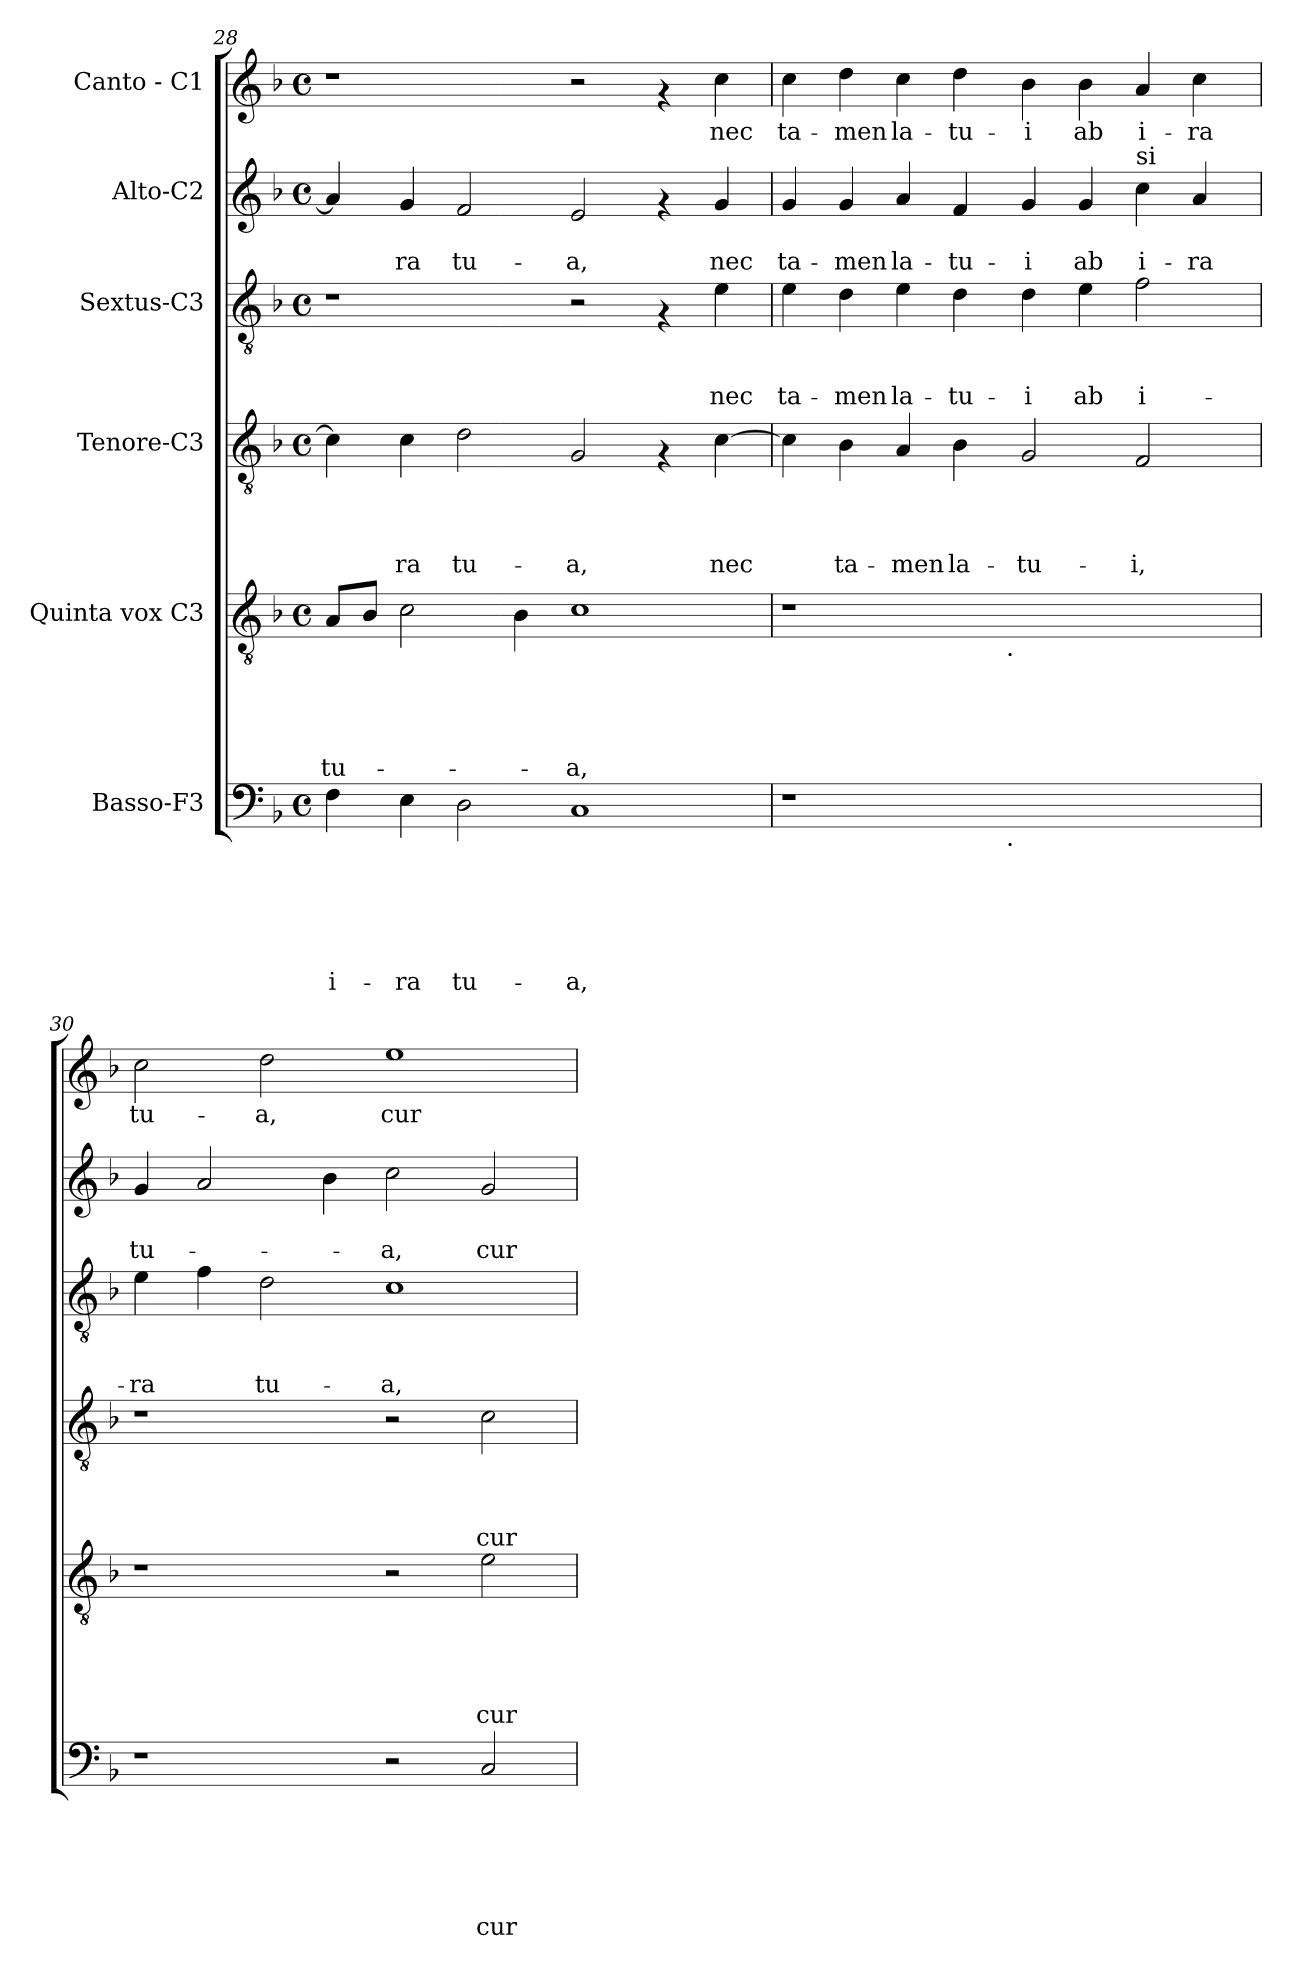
**kern	**text	**text	**text	**text	**text	**text	**kern	**text	**text	**text	**text	**text	**kern	**text	**text	**text	**text	**kern	**text	**text	**text	**kern	**text	**text	**kern	**text
*part6	*part6	*part6	*part6	*part6	*part6	*part6	*part5	*part5	*part5	*part5	*part5	*part5	*part4	*part4	*part4	*part4	*part4	*part3	*part3	*part3	*part3	*part2	*part2	*part2	*part1	*part1
*staff6	*staff6	*staff6	*staff6	*staff6	*staff6	*staff6	*staff5	*staff5	*staff5	*staff5	*staff5	*staff5	*staff4	*staff4	*staff4	*staff4	*staff4	*staff3	*staff3	*staff3	*staff3	*staff2	*staff2	*staff2	*staff1	*staff1
*I"Basso-F3	*	*	*	*	*	*	*I"Quinta vox C3	*	*	*	*	*	*I"Tenore-C3	*	*	*	*	*I"Sextus-C3	*	*	*	*I"Alto-C2	*	*	*I"Canto - C1	*
!!LO:PB:g=z
*clefF4	*	*	*	*	*	*	*clefGv2	*	*	*	*	*	*clefGv2	*	*	*	*	*clefGv2	*	*	*	*clefG2	*	*	*clefG2	*
*k[b-]	*	*	*	*	*	*	*k[b-]	*	*	*	*	*	*k[b-]	*	*	*	*	*k[b-]	*	*	*	*k[b-]	*	*	*k[b-]	*
*F:	*	*	*	*	*	*	*F:	*	*	*	*	*	*F:	*	*	*	*	*F:	*	*	*	*F:	*	*	*F:	*
*M4/4	*	*	*	*	*	*	*M4/4	*	*	*	*	*	*M4/4	*	*	*	*	*M4/4	*	*	*	*M4/4	*	*	*M4/4	*
*met(c)	*	*	*	*	*	*	*met(c)	*	*	*	*	*	*met(c)	*	*	*	*	*met(c)	*	*	*	*met(c)	*	*	*met(c)	*
=28	=28	=28	=28	=28	=28	=28	=28	=28	=28	=28	=28	=28	=28	=28	=28	=28	=28	=28	=28	=28	=28	=28	=28	=28	=28	=28
!	!	!	!	!	!	!LO:LY:b	!	!	!	!	!	!LO:LY:b	!	!	!	!	!	!	!	!	!	!	!	!	!	!
4F\	.	.	.	.	.	i-	8A/L	.	.	.	.	tu-	4c\]	.	.	.	.	1r	.	.	.	4a/]	.	.	1r	.
.	.	.	.	.	.	.	8B-/J	.	.	.	.	.	.	.	.	.	.	.	.	.	.	.	.	.	.	.
!	!	!	!	!	!	!LO:LY:b	!	!	!	!	!	!	!	!	!	!	!LO:LY:b	!	!	!	!	!	!	!LO:LY:b	!	!
4E\	.	.	.	.	.	-ra	2c\	.	.	.	.	.	4c\	.	.	.	-ra	.	.	.	.	4g/	.	-ra	.	.
!	!	!	!	!	!	!LO:LY:b	!	!	!	!	!	!	!	!	!	!	!LO:LY:b	!	!	!	!	!	!	!LO:LY:b	!	!
2D\	.	.	.	.	.	tu-	.	.	.	.	.	.	2d\	.	.	.	tu-	.	.	.	.	2f/	.	tu-	.	.
.	.	.	.	.	.	.	4B-\	.	.	.	.	.	.	.	.	.	.	.	.	.	.	.	.	.	.	.
!	!	!	!	!	!	!LO:LY:b	!	!	!	!	!	!LO:LY:b	!	!	!	!	!LO:LY:b	!	!	!	!	!	!	!LO:LY:b	!	!
1C	.	.	.	.	.	-a,	1c	.	.	.	.	-a,	2G/	.	.	.	-a,	2r	.	.	.	2e/	.	-a,	2r	.
.	.	.	.	.	.	.	.	.	.	.	.	.	4rF	.	.	.	.	4rF	.	.	.	4rf	.	.	4rf	.
!	!	!	!	!	!	!	!	!	!	!	!	!	!	!	!	!	!LO:LY:b	!	!	!	!LO:LY:b	!	!	!LO:LY:b	!	!LO:LY:b
.	.	.	.	.	.	.	.	.	.	.	.	.	[>4c\	.	.	.	nec	4e\	.	.	nec	4g/	.	nec	4cc\	nec
=29	=29	=29	=29	=29	=29	=29	=29	=29	=29	=29	=29	=29	=29	=29	=29	=29	=29	=29	=29	=29	=29	=29	=29	=29	=29	=29
!	!	!	!	!	!	!	!	!	!	!	!	!	!	!	!	!	!	!	!	!	!LO:LY:b	!	!	!LO:LY:b	!	!LO:LY:b
*^	*	*	*	*	*	*	*^	*	*	*	*	*	*	*	*	*	*	*	*	*	*	*	*	*	*	*
1r	2ryy	.	.	.	.	.	.	1r	2ryy	.	.	.	.	.	4c\]	.	.	.	.	4e\	.	.	ta-	4g/	.	ta-	4cc\	ta-
!	!	!	!	!	!	!	!	!	!	!	!	!	!	!	!	!	!	!	!LO:LY:b	!	!	!	!LO:LY:b	!	!	!LO:LY:b	!	!LO:LY:b
.	.	.	.	.	.	.	.	.	.	.	.	.	.	.	4B-\	.	.	.	ta-	4d\	.	.	-men	4g/	.	-men	4dd\	-men
!	!	!	!	!	!	!	!	!	!	!	!	!	!	!	!	!	!	!	!LO:LY:b	!	!	!	!LO:LY:b	!	!	!LO:LY:b	!	!LO:LY:b
.	4...ryy	.	.	.	.	.	.	.	4...ryy	.	.	.	.	.	4A/	.	.	.	-men	4e\	.	.	la-	4a/	.	la-	4cc\	la-
!	!	!	!	!	!	!	!	!	!	!	!	!	!	!	!	!	!	!	!LO:LY:b	!	!	!	!LO:LY:b	!	!	!LO:LY:b	!	!LO:LY:b
.	.	.	.	.	.	.	.	.	.	.	.	.	.	.	4B-\	.	.	.	la-	4d\	.	.	-tu-	4f/	.	-tu-	4dd\	-tu-
!	!	!	!	!	!	!	!	!	!LO:TX:b:t=.	!	!	!	!	!	!	!	!	!	!	!	!	!	!	!	!	!	!	!
!	!LO:TX:b:t=.	!	!	!	!	!	!	!	!	!	!	!	!	!	!	!	!	!	!	!	!	!	!	!	!	!	!	!
.	1ryy	.	.	.	.	.	.	.	1ryy	.	.	.	.	.	.	.	.	.	.	.	.	.	.	.	.	.	.	.
!	!	!	!	!	!	!	!	!	!	!	!	!	!	!	!	!	!	!	!LO:LY:b	!	!	!	!LO:LY:b	!	!	!LO:LY:b	!	!LO:LY:b
1ryy	.	.	.	.	.	.	.	1ryy	.	.	.	.	.	.	2G/	.	.	.	-tu-	4d\	.	.	-i	4g/	.	-i	4b-\	-i
!	!	!	!	!	!	!	!	!	!	!	!	!	!	!	!	!	!	!	!	!	!	!	!LO:LY:b	!	!	!LO:LY:b	!	!LO:LY:b
.	.	.	.	.	.	.	.	.	.	.	.	.	.	.	.	.	.	.	.	4e\	.	.	ab	4g/	.	ab	4b-\	ab
!	!	!	!	!	!	!	!	!	!	!	!	!	!	!	!	!	!	!	!	!	!	!	!	!LO:TX:a:t=si	!	!	!	!
!	!	!	!	!	!	!	!	!	!	!	!	!	!	!	!	!	!	!	!LO:LY:b	!	!	!	!LO:LY:b	!	!	!LO:LY:b	!	!LO:LY:b
.	.	.	.	.	.	.	.	.	.	.	.	.	.	.	2F/	.	.	.	-i,	2f\	.	.	i-	4cc\	.	i-	4a/	i-
!	!	!	!	!	!	!	!	!	!	!	!	!	!	!	!	!	!	!	!	!	!	!	!	!	!	!LO:LY:b	!	!LO:LY:b
.	.	.	.	.	.	.	.	.	.	.	.	.	.	.	.	.	.	.	.	.	.	.	.	4a/	.	-ra	4cc\	-ra
.	32ryy	.	.	.	.	.	.	.	32ryy	.	.	.	.	.	.	.	.	.	.	.	.	.	.	.	.	.	.	.
=30	=30	=30	=30	=30	=30	=30	=30	=30	=30	=30	=30	=30	=30	=30	=30	=30	=30	=30	=30	=30	=30	=30	=30	=30	=30	=30	=30	=30
!	!	!	!	!	!	!	!	!	!	!	!	!	!	!	!	!	!	!	!	!	!	!	!LO:LY:b	!	!	!LO:LY:b	!	!LO:LY:b
*v	*v	*	*	*	*	*	*	*	*	*	*	*	*	*	*	*	*	*	*	*	*	*	*	*	*	*	*	*
*	*	*	*	*	*	*	*v	*v	*	*	*	*	*	*	*	*	*	*	*	*	*	*	*	*	*	*	*
1r	.	.	.	.	.	.	1r	.	.	.	.	.	1r	.	.	.	.	4e\	.	.	-ra	4g/	.	tu-	2cc\	tu-
.	.	.	.	.	.	.	.	.	.	.	.	.	.	.	.	.	.	4f\	.	.	.	2a/	.	.	.	.
!	!	!	!	!	!	!	!	!	!	!	!	!	!	!	!	!	!	!	!	!	!LO:LY:b	!	!	!	!	!LO:LY:b
.	.	.	.	.	.	.	.	.	.	.	.	.	.	.	.	.	.	2d\	.	.	tu-	.	.	.	2dd\	-a,
.	.	.	.	.	.	.	.	.	.	.	.	.	.	.	.	.	.	.	.	.	.	4b-\	.	.	.	.
!	!	!	!	!	!	!	!	!	!	!	!	!	!	!	!	!	!	!	!	!	!LO:LY:b	!	!	!LO:LY:b	!	!LO:LY:b
2r	.	.	.	.	.	.	2r	.	.	.	.	.	2r	.	.	.	.	1c	.	.	-a,	2cc\	.	-a,	1ee	cur
!	!	!	!	!	!	!LO:LY:b	!	!	!	!	!	!LO:LY:b	!	!	!	!	!LO:LY:b	!	!	!	!	!	!	!LO:LY:b	!	!
2C/	.	.	.	.	.	cur	2e\	.	.	.	.	cur	2c\	.	.	.	cur	.	.	.	.	2g/	.	cur	.	.
=	=	=	=	=	=	=	=	=	=	=	=	=	=	=	=	=	=	=	=	=	=	=	=	=	=	=
*-	*-	*-	*-	*-	*-	*-	*-	*-	*-	*-	*-	*-	*-	*-	*-	*-	*-	*-	*-	*-	*-	*-	*-	*-	*-	*-
